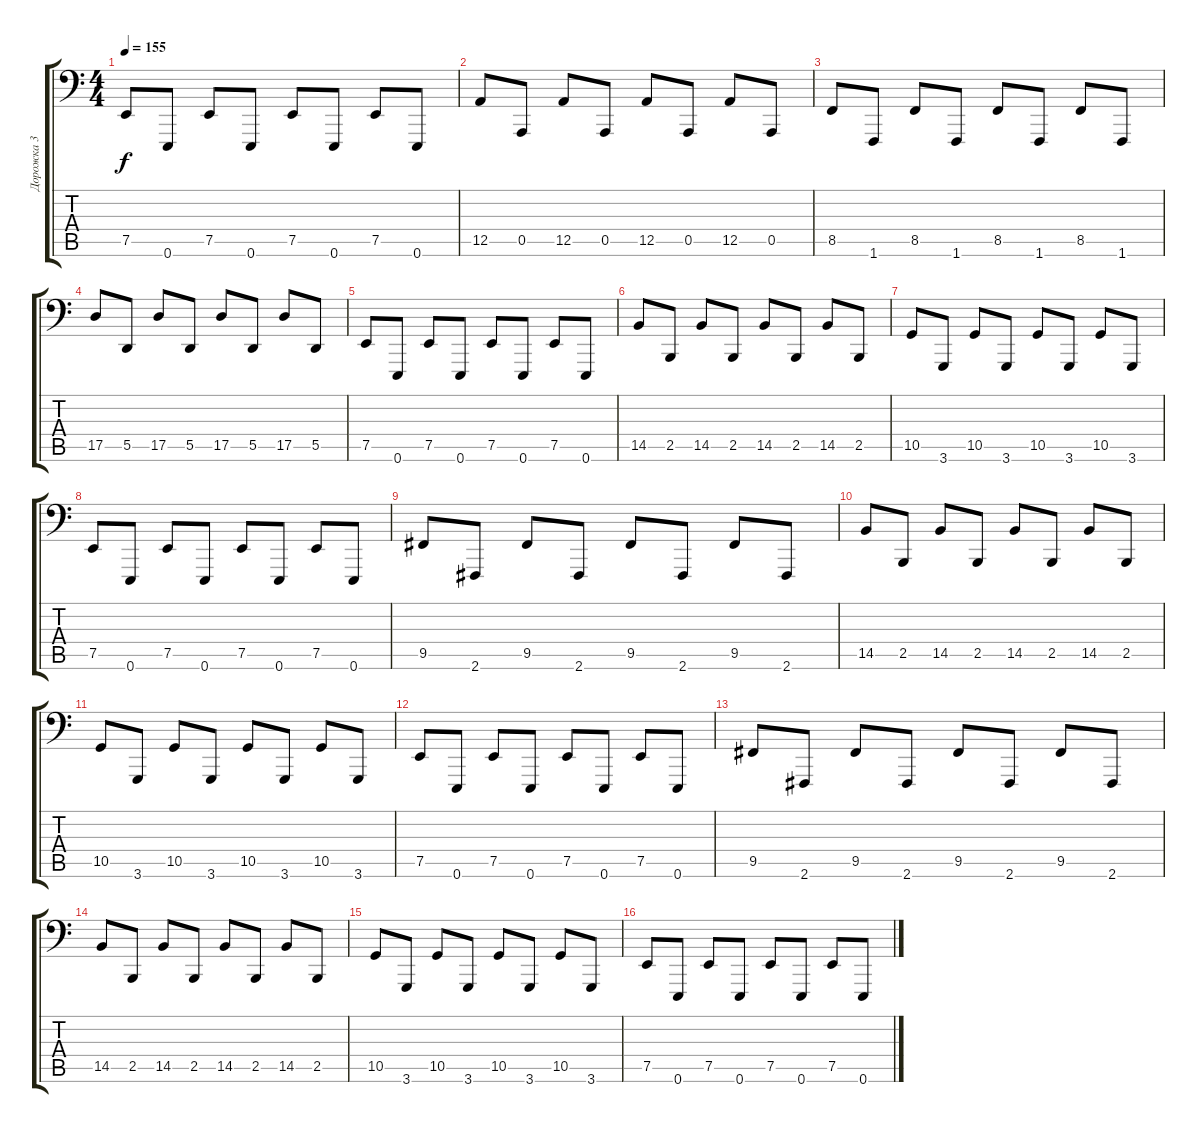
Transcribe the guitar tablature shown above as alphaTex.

\track ("Дорожка 3" "Дорожка 3") {instrument lead2sawtooth}
\staff {score tabs}
\tuning (E4 B3 G3 D3 A1 E1) {hide}
\ts (4 4)
\tempo 155
\clef f4
\ks c
7.5.8{dy f} 0.6.8 7.5.8 0.6.8 7.5.8 0.6.8 7.5.8 0.6.8 |
12.5.8 0.5.8 12.5.8 0.5.8 12.5.8 0.5.8 12.5.8 0.5.8 |
8.5.8 1.6.8 8.5.8 1.6.8 8.5.8 1.6.8 8.5.8 1.6.8 |
17.5.8 5.5.8 17.5.8 5.5.8 17.5.8 5.5.8 17.5.8 5.5.8 |
7.5.8 0.6.8 7.5.8 0.6.8 7.5.8 0.6.8 7.5.8 0.6.8 |
14.5.8 2.5.8 14.5.8 2.5.8 14.5.8 2.5.8 14.5.8 2.5.8 |
10.5.8 3.6.8 10.5.8 3.6.8 10.5.8 3.6.8 10.5.8 3.6.8 |
7.5.8 0.6.8 7.5.8 0.6.8 7.5.8 0.6.8 7.5.8 0.6.8 |
9.5.8 2.6.8 9.5.8 2.6.8 9.5.8 2.6.8 9.5.8 2.6.8 |
14.5.8 2.5.8 14.5.8 2.5.8 14.5.8 2.5.8 14.5.8 2.5.8 |
10.5.8 3.6.8 10.5.8 3.6.8 10.5.8 3.6.8 10.5.8 3.6.8 |
7.5.8 0.6.8 7.5.8 0.6.8 7.5.8 0.6.8 7.5.8 0.6.8 |
9.5.8 2.6.8 9.5.8 2.6.8 9.5.8 2.6.8 9.5.8 2.6.8 |
14.5.8 2.5.8 14.5.8 2.5.8 14.5.8 2.5.8 14.5.8 2.5.8 |
10.5.8 3.6.8 10.5.8 3.6.8 10.5.8 3.6.8 10.5.8 3.6.8 |
7.5.8 0.6.8 7.5.8 0.6.8 7.5.8 0.6.8 7.5.8 0.6.8
